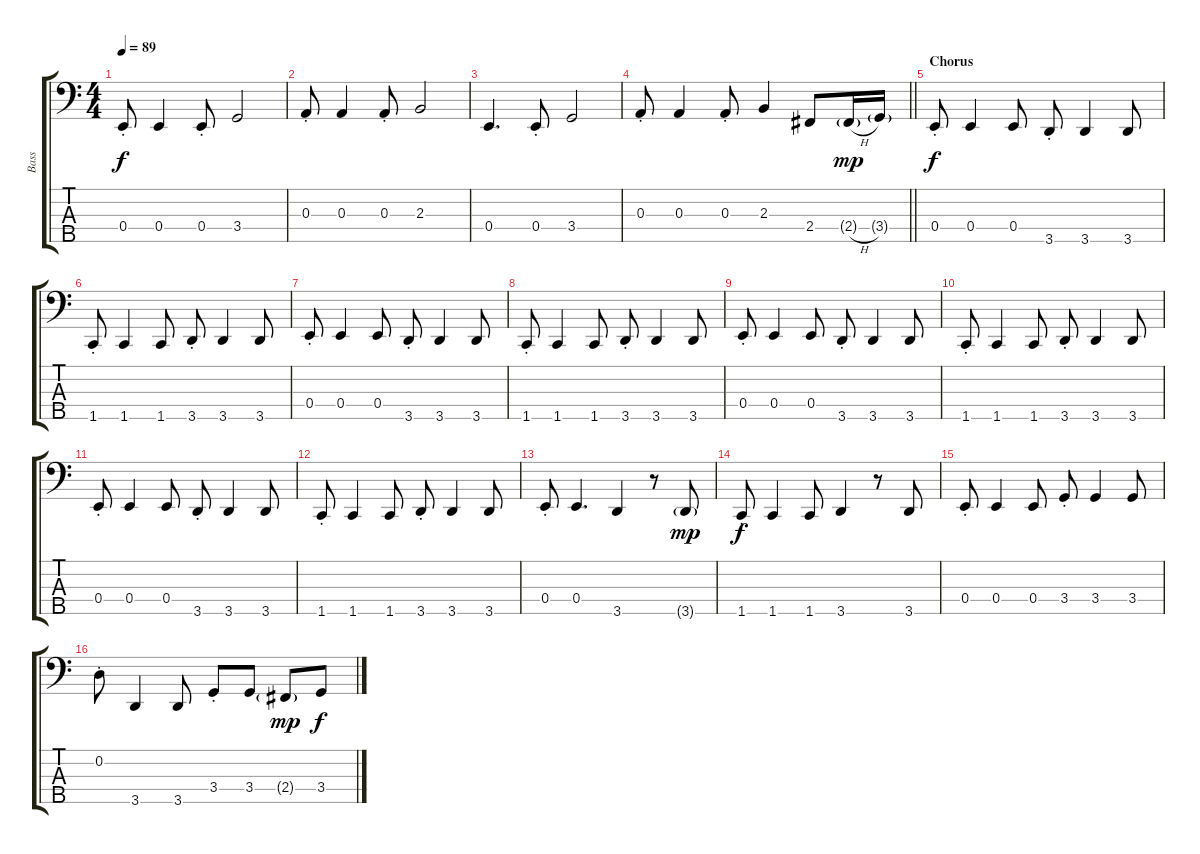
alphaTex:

\track ("Bass" "Bass") {instrument electricbassfinger}
\staff {score tabs}
\tuning (G2 D2 A1 E1 B0) {hide}
\ts (4 4)
\tempo 89
\clef f4
\ks c
0.4{st}.8{dy f} 0.4.4 0.4{st}.8 3.4.2 |
0.3{st}.8 0.3.4 0.3{st}.8 2.3.2 |
0.4.4{d} 0.4{st}.8 3.4.2 |
\barLineRight lightlight
0.3{st}.8 0.3.4 0.3{st}.8 2.3.4 2.4.8 2.4{h g}.16{dy mp} 3.4{g}.16 |
\section ("" "Chorus")
0.4{st}.8{dy f} 0.4.4 0.4.8 3.5{st}.8 3.5.4 3.5.8 |
1.5{st}.8 1.5.4 1.5.8 3.5{st}.8 3.5.4 3.5.8 |
0.4{st}.8 0.4.4 0.4.8 3.5{st}.8 3.5.4 3.5.8 |
1.5{st}.8 1.5.4 1.5.8 3.5{st}.8 3.5.4 3.5.8 |
0.4{st}.8 0.4.4 0.4.8 3.5{st}.8 3.5.4 3.5.8 |
1.5{st}.8 1.5.4 1.5.8 3.5{st}.8 3.5.4 3.5.8 |
0.4{st}.8 0.4.4 0.4.8 3.5{st}.8 3.5.4 3.5.8 |
1.5{st}.8 1.5.4 1.5.8 3.5{st}.8 3.5.4 3.5.8 |
0.4{st}.8 0.4.4{d} 3.5.4 r.8 3.5{g}.8{dy mp} |
1.5{st}.8{dy f} 1.5.4 1.5.8 3.5.4 r.8 3.5.8 |
0.4{st}.8 0.4.4 0.4.8 3.4{st}.8 3.4.4 3.4.8 |
0.2{st}.8 3.5.4 3.5.8 3.4{st}.8 3.4.8 2.4{g}.8{dy mp} 3.4.8{dy f}
